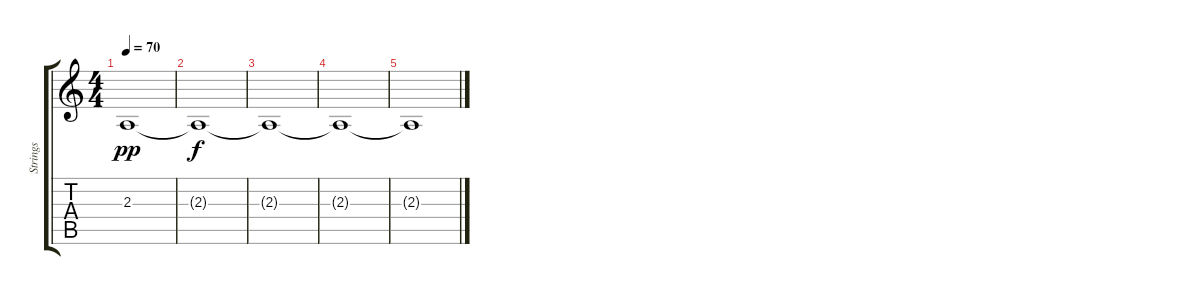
\track ("Strings" "Strings") {instrument stringensemble1}
\staff {score tabs}
\tuning (E4 B3 G3 D3 A2 E2) {hide}
\ts (4 4)
\tempo 70
\clef g2
\ks c
2.3.1{dy pp} |
2.3{t}.1{dy f} |
2.3{t}.1 |
2.3{t}.1 |
2.3{t}.1
